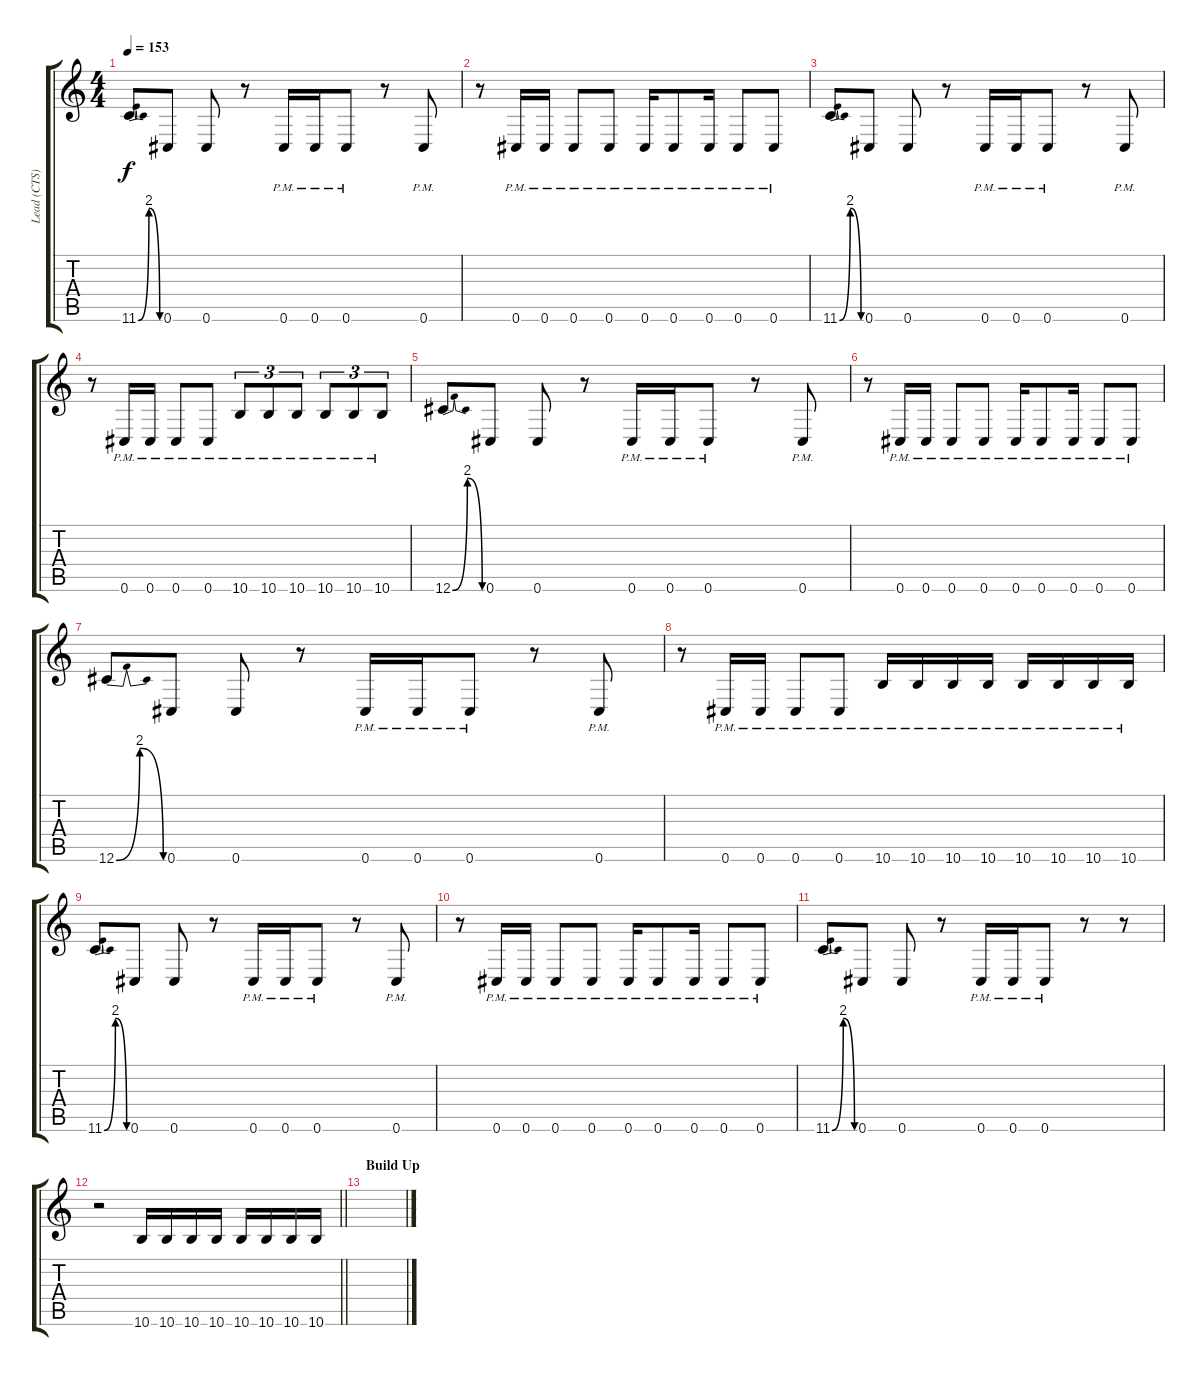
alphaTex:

\track ("Lead (CTS) / Rythm (IW)" "Lead (CTS)") {instrument distortionguitar}
\staff {score tabs}
\tuning (Eb4 Bb3 Gb3 Db3 Ab2 Db2) {hide}
\ts (4 4)
\tempo 153
\clef g2
\ks c
11.6{be (bendrelease 0 0 30 8 30 8 60 0)}.8{dy f} 0.6.8 0.6.8 r.8 0.6{pm}.16 0.6{pm}.16 0.6{pm}.8 r.8 0.6{pm}.8 |
r.8 0.6{pm}.16 0.6{pm}.16 0.6{pm}.8 0.6{pm}.8 0.6{pm}.16 0.6{pm}.8 0.6{pm}.16 0.6{pm}.8 0.6{pm}.8 |
11.6{be (bendrelease 0 0 30 8 30 8 60 0)}.8 0.6.8 0.6.8 r.8 0.6{pm}.16 0.6{pm}.16 0.6{pm}.8 r.8 0.6{pm}.8 |
r.8 0.6{pm}.16 0.6{pm}.16 0.6{pm}.8 0.6{pm}.8 10.6{pm}.8{tu (3 2)} 10.6{pm}.8{tu (3 2)} 10.6{pm}.8{tu (3 2)} 10.6{pm}.8{tu (3 2)} 10.6{pm}.8{tu (3 2)} 10.6{pm}.8{tu (3 2)} |
12.6{be (bendrelease 0 0 30 8 30 8 60 0)}.8 0.6.8 0.6.8 r.8 0.6{pm}.16 0.6{pm}.16 0.6{pm}.8 r.8 0.6{pm}.8 |
r.8 0.6{pm}.16 0.6{pm}.16 0.6{pm}.8 0.6{pm}.8 0.6{pm}.16 0.6{pm}.8 0.6{pm}.16 0.6{pm}.8 0.6{pm}.8 |
12.6{be (bendrelease 0 0 30 8 30 8 60 0)}.8 0.6.8 0.6.8 r.8 0.6{pm}.16 0.6{pm}.16 0.6{pm}.8 r.8 0.6{pm}.8 |
r.8 0.6{pm}.16 0.6{pm}.16 0.6{pm}.8 0.6{pm}.8 10.6{pm}.16 10.6{pm}.16 10.6{pm}.16 10.6{pm}.16 10.6{pm}.16 10.6{pm}.16 10.6{pm}.16 10.6{pm}.16 |
11.6{be (bendrelease 0 0 30 8 30 8 60 0)}.8 0.6.8 0.6.8 r.8 0.6{pm}.16 0.6{pm}.16 0.6{pm}.8 r.8 0.6{pm}.8 |
r.8 0.6{pm}.16 0.6{pm}.16 0.6{pm}.8 0.6{pm}.8 0.6{pm}.16 0.6{pm}.8 0.6{pm}.16 0.6{pm}.8 0.6{pm}.8 |
11.6{be (bendrelease 0 0 30 8 30 8 60 0)}.8 0.6.8 0.6.8 r.8 0.6{pm}.16 0.6{pm}.16 0.6{pm}.8 r.8 r.8 |
\barLineRight lightlight
r.2 10.6.16 10.6.16 10.6.16 10.6.16 10.6.16 10.6.16 10.6.16 10.6.16 |
\section ("" "Build Up")
